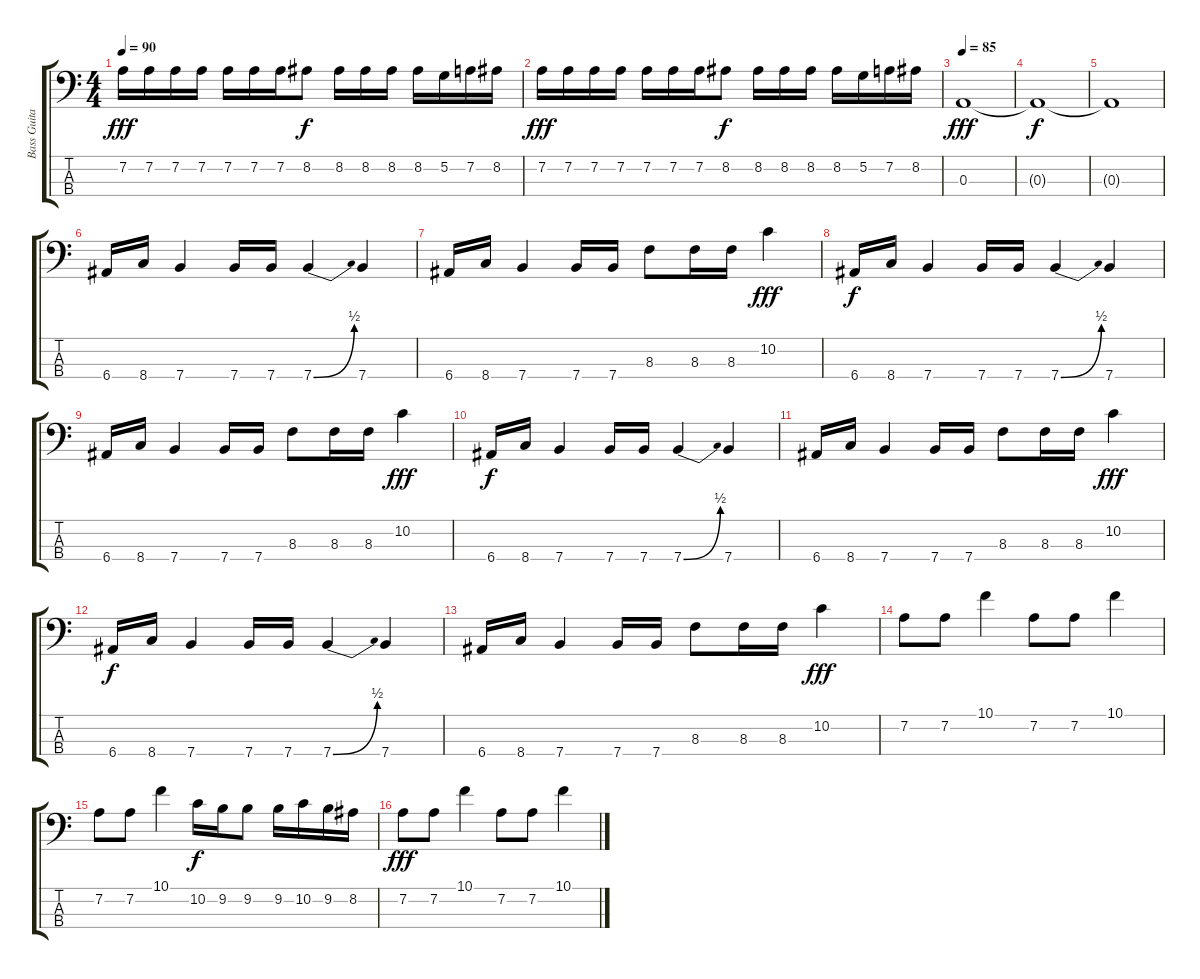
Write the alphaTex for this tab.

\track ("Bass Guitar" "Bass Guita") {instrument electricbassfinger}
\staff {score tabs}
\tuning (G2 D2 A1 E1) {hide}
\ts (4 4)
\tempo 90
\clef f4
\ks c
7.2.16{dy fff} 7.2.16 7.2.16 7.2.16 7.2.16 7.2.16 7.2.16 8.2.8{dy f} 8.2.16 8.2.16 8.2.16 8.2.16 5.2.16 7.2.16 8.2.16 |
7.2.16{dy fff} 7.2.16 7.2.16 7.2.16 7.2.16 7.2.16 7.2.16 8.2.8{dy f} 8.2.16 8.2.16 8.2.16 8.2.16 5.2.16 7.2.16 8.2.16 |
\tempo 85
0.3.1{dy fff} |
0.3{t}.1{dy f} |
0.3{t}.1 |
6.4.16 8.4.16 7.4.4 7.4.16 7.4.16 7.4{be (bend 0 0 60 2)}.4 7.4.4 |
6.4.16 8.4.16 7.4.4 7.4.16 7.4.16 8.3.8 8.3.16 8.3.16 10.2.4{dy fff} |
6.4.16{dy f} 8.4.16 7.4.4 7.4.16 7.4.16 7.4{be (bend 0 0 60 2)}.4 7.4.4 |
6.4.16 8.4.16 7.4.4 7.4.16 7.4.16 8.3.8 8.3.16 8.3.16 10.2.4{dy fff} |
6.4.16{dy f} 8.4.16 7.4.4 7.4.16 7.4.16 7.4{be (bend 0 0 60 2)}.4 7.4.4 |
6.4.16 8.4.16 7.4.4 7.4.16 7.4.16 8.3.8 8.3.16 8.3.16 10.2.4{dy fff} |
6.4.16{dy f} 8.4.16 7.4.4 7.4.16 7.4.16 7.4{be (bend 0 0 60 2)}.4 7.4.4 |
6.4.16 8.4.16 7.4.4 7.4.16 7.4.16 8.3.8 8.3.16 8.3.16 10.2.4{dy fff} |
7.2.8 7.2.8 10.1.4 7.2.8 7.2.8 10.1.4 |
7.2.8 7.2.8 10.1.4 10.2.16{dy f} 9.2.16 9.2.8 9.2.16 10.2.16 9.2.16 8.2.16 |
7.2.8{dy fff} 7.2.8 10.1.4 7.2.8 7.2.8 10.1.4
